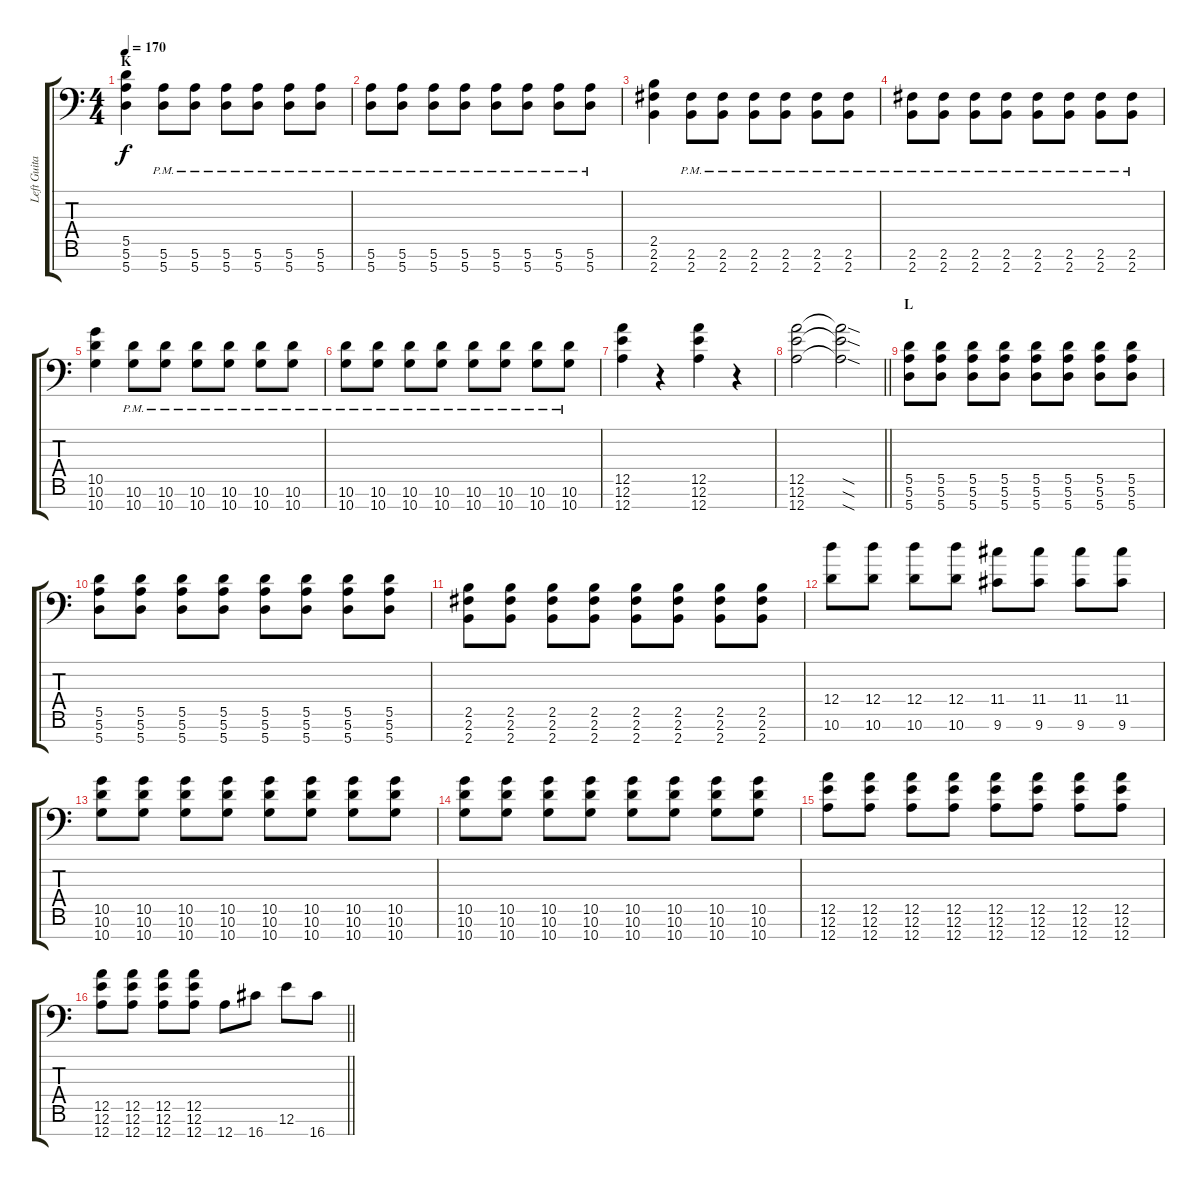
\track ("Left Guitar" "Left Guita") {instrument overdrivenguitar}
\staff {score tabs}
\tuning (E4 B3 G3 D3 A2 E2 A1) {hide}
\ts (4 4)
\section ("" "K")
\tempo 170
\clef f4
\ks c
(5.5 5.6 5.7).4{dy f} (5.6{pm} 5.7{pm}).8 (5.6{pm} 5.7{pm}).8 (5.6{pm} 5.7{pm}).8 (5.6{pm} 5.7{pm}).8 (5.6{pm} 5.7{pm}).8 (5.6{pm} 5.7{pm}).8 |
(5.6{pm} 5.7{pm}).8 (5.6{pm} 5.7{pm}).8 (5.6{pm} 5.7{pm}).8 (5.6{pm} 5.7{pm}).8 (5.6{pm} 5.7{pm}).8 (5.6{pm} 5.7{pm}).8 (5.6{pm} 5.7{pm}).8 (5.6{pm} 5.7{pm}).8 |
(2.5 2.6 2.7).4 (2.6{pm} 2.7{pm}).8 (2.6{pm} 2.7{pm}).8 (2.6{pm} 2.7{pm}).8 (2.6{pm} 2.7{pm}).8 (2.6{pm} 2.7{pm}).8 (2.6{pm} 2.7{pm}).8 |
(2.6{pm} 2.7{pm}).8 (2.6{pm} 2.7{pm}).8 (2.6{pm} 2.7{pm}).8 (2.6{pm} 2.7{pm}).8 (2.6{pm} 2.7{pm}).8 (2.6{pm} 2.7{pm}).8 (2.6{pm} 2.7{pm}).8 (2.6{pm} 2.7{pm}).8 |
(10.5 10.6 10.7).4 (10.6{pm} 10.7{pm}).8 (10.6{pm} 10.7{pm}).8 (10.6{pm} 10.7{pm}).8 (10.6{pm} 10.7{pm}).8 (10.6{pm} 10.7{pm}).8 (10.6{pm} 10.7{pm}).8 |
(10.6{pm} 10.7{pm}).8 (10.6{pm} 10.7{pm}).8 (10.6{pm} 10.7{pm}).8 (10.6{pm} 10.7{pm}).8 (10.6{pm} 10.7{pm}).8 (10.6{pm} 10.7{pm}).8 (10.6{pm} 10.7{pm}).8 (10.6{pm} 10.7{pm}).8 |
(12.5 12.6 12.7).4 r.4 (12.5 12.6 12.7).4 r.4 |
\barLineRight lightlight
(12.5 12.6 12.7).2 (12.5{sod t} 12.6{sod t} 12.7{sod t}).2 |
\section ("" "L")
(5.5 5.6 5.7).8 (5.5 5.6 5.7).8 (5.5 5.6 5.7).8 (5.5 5.6 5.7).8 (5.5 5.6 5.7).8 (5.5 5.6 5.7).8 (5.5 5.6 5.7).8 (5.5 5.6 5.7).8 |
(5.5 5.6 5.7).8 (5.5 5.6 5.7).8 (5.5 5.6 5.7).8 (5.5 5.6 5.7).8 (5.5 5.6 5.7).8 (5.5 5.6 5.7).8 (5.5 5.6 5.7).8 (5.5 5.6 5.7).8 |
(2.5 2.6 2.7).8 (2.5 2.6 2.7).8 (2.5 2.6 2.7).8 (2.5 2.6 2.7).8 (2.5 2.6 2.7).8 (2.5 2.6 2.7).8 (2.5 2.6 2.7).8 (2.5 2.6 2.7).8 |
(12.4 10.6).8 (12.4 10.6).8 (12.4 10.6).8 (12.4 10.6).8 (11.4 9.6).8 (11.4 9.6).8 (11.4 9.6).8 (11.4 9.6).8 |
(10.5 10.6 10.7).8 (10.5 10.6 10.7).8 (10.5 10.6 10.7).8 (10.5 10.6 10.7).8 (10.5 10.6 10.7).8 (10.5 10.6 10.7).8 (10.5 10.6 10.7).8 (10.5 10.6 10.7).8 |
(10.5 10.6 10.7).8 (10.5 10.6 10.7).8 (10.5 10.6 10.7).8 (10.5 10.6 10.7).8 (10.5 10.6 10.7).8 (10.5 10.6 10.7).8 (10.5 10.6 10.7).8 (10.5 10.6 10.7).8 |
(12.5 12.6 12.7).8 (12.5 12.6 12.7).8 (12.5 12.6 12.7).8 (12.5 12.6 12.7).8 (12.5 12.6 12.7).8 (12.5 12.6 12.7).8 (12.5 12.6 12.7).8 (12.5 12.6 12.7).8 |
\barLineRight lightlight
(12.5 12.6 12.7).8 (12.5 12.6 12.7).8 (12.5 12.6 12.7).8 (12.5 12.6 12.7).8 12.7.8 16.7.8 12.6.8 16.7.8
